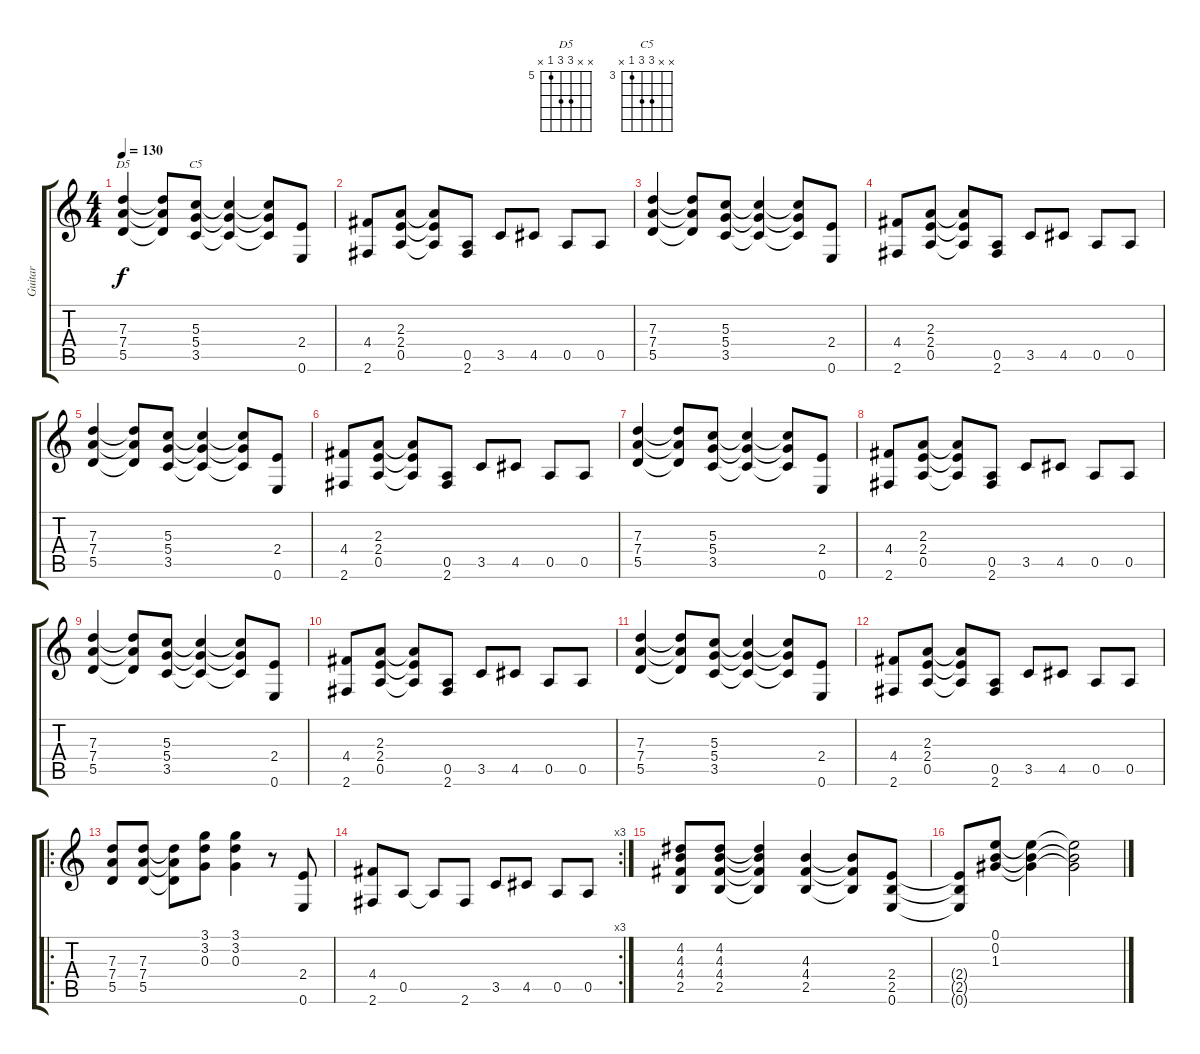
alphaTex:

\track ("Guitar" "Guitar") {instrument overdrivenguitar}
\staff {score tabs}
\tuning (E4 B3 G3 D3 A2 E2) {hide}
\chord ("D5" x x 7 7 5 x) {firstfret 5}
\chord ("C5" x x 5 5 3 x) {firstfret 3}
\ts (4 4)
\tempo 130
\clef g2
\ks c
(7.3 7.4 5.5).4{ch "D5" dy f} (7.3{t} 7.4{t} 5.5{t}).8 (5.3 5.4 3.5).8{ch "C5"} (5.3{t} 5.4{t} 3.5{t}).4 (5.3{t} 5.4{t} 3.5{t}).8 (2.4 0.6).8 |
(4.4 2.6).8 (2.3 2.4 0.5).8 (2.3{t} 2.4{t} 0.5{t}).8 (0.5 2.6).8 3.5.8 4.5.8 0.5.8 0.5.8 |
(7.3 7.4 5.5).4 (7.3{t} 7.4{t} 5.5{t}).8 (5.3 5.4 3.5).8 (5.3{t} 5.4{t} 3.5{t}).4 (5.3{t} 5.4{t} 3.5{t}).8 (2.4 0.6).8 |
(4.4 2.6).8 (2.3 2.4 0.5).8 (2.3{t} 2.4{t} 0.5{t}).8 (0.5 2.6).8 3.5.8 4.5.8 0.5.8 0.5.8 |
(7.3 7.4 5.5).4 (7.3{t} 7.4{t} 5.5{t}).8 (5.3 5.4 3.5).8 (5.3{t} 5.4{t} 3.5{t}).4 (5.3{t} 5.4{t} 3.5{t}).8 (2.4 0.6).8 |
(4.4 2.6).8 (2.3 2.4 0.5).8 (2.3{t} 2.4{t} 0.5{t}).8 (0.5 2.6).8 3.5.8 4.5.8 0.5.8 0.5.8 |
(7.3 7.4 5.5).4 (7.3{t} 7.4{t} 5.5{t}).8 (5.3 5.4 3.5).8 (5.3{t} 5.4{t} 3.5{t}).4 (5.3{t} 5.4{t} 3.5{t}).8 (2.4 0.6).8 |
(4.4 2.6).8 (2.3 2.4 0.5).8 (2.3{t} 2.4{t} 0.5{t}).8 (0.5 2.6).8 3.5.8 4.5.8 0.5.8 0.5.8 |
(7.3 7.4 5.5).4 (7.3{t} 7.4{t} 5.5{t}).8 (5.3 5.4 3.5).8 (5.3{t} 5.4{t} 3.5{t}).4 (5.3{t} 5.4{t} 3.5{t}).8 (2.4 0.6).8 |
(4.4 2.6).8 (2.3 2.4 0.5).8 (2.3{t} 2.4{t} 0.5{t}).8 (0.5 2.6).8 3.5.8 4.5.8 0.5.8 0.5.8 |
(7.3 7.4 5.5).4 (7.3{t} 7.4{t} 5.5{t}).8 (5.3 5.4 3.5).8 (5.3{t} 5.4{t} 3.5{t}).4 (5.3{t} 5.4{t} 3.5{t}).8 (2.4 0.6).8 |
(4.4 2.6).8 (2.3 2.4 0.5).8 (2.3{t} 2.4{t} 0.5{t}).8 (0.5 2.6).8 3.5.8 4.5.8 0.5.8 0.5.8 |
\ro
(7.3 7.4 5.5).8 (7.3 7.4 5.5).8 (7.3{t} 7.4{t} 5.5{t}).8 (3.1 3.2 0.3).8 (3.1 3.2 0.3).4 r.8 (2.4 0.6).8 |
\rc 3
(4.4 2.6).8 0.5.8 0.5{t}.8 2.6.8 3.5.8 4.5.8 0.5.8 0.5.8 |
(4.2 4.3 4.4 2.5).8 (4.2 4.3 4.4 2.5).8 (4.2{t} 4.3{t} 4.4{t} 2.5{t}).4 (4.3 4.4 2.5).4 (4.3{t} 4.4{t} 2.5{t}).8 (2.4 2.5 0.6).8 |
(2.4{t} 2.5{t} 0.6{t}).8 (0.1 0.2 1.3).8 (0.1{t} 0.2{t} 1.3{t}).4 (0.1{t} 0.2{t} 1.3{t}).2
